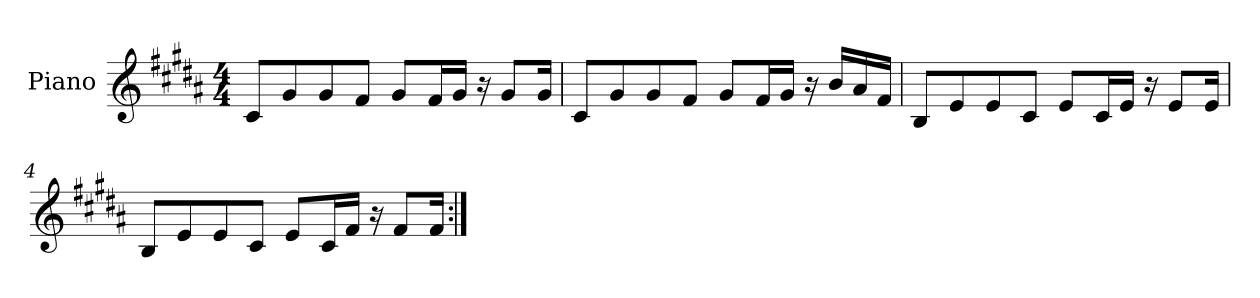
**kern
*part1
*staff1
*I"Piano
*I'Pno.
*clefG2
*k[f#c#g#d#a#]
*M4/4
*MM120
=1
8c#/L
8g#/
8g#/
8f#/J
8g#/L
16f#/L
16g#/JJ
16r
8g#/L
16g#/Jk
=2
8c#/L
8g#/
8g#/
8f#/J
8g#/L
16f#/L
16g#/JJ
16r
16b/LL
16a#/
16f#/JJ
=3
8B/L
8e/
8e/
8c#/J
8e/L
16c#/L
16e/JJ
16r
8e/L
16e/Jk
!!LO:LB:g=z
=4
8B/L
8e/
8e/
8c#/J
8e/L
16c#/L
16f#/JJ
16r
8f#/L
16f#/Jk
=:|!
*-
